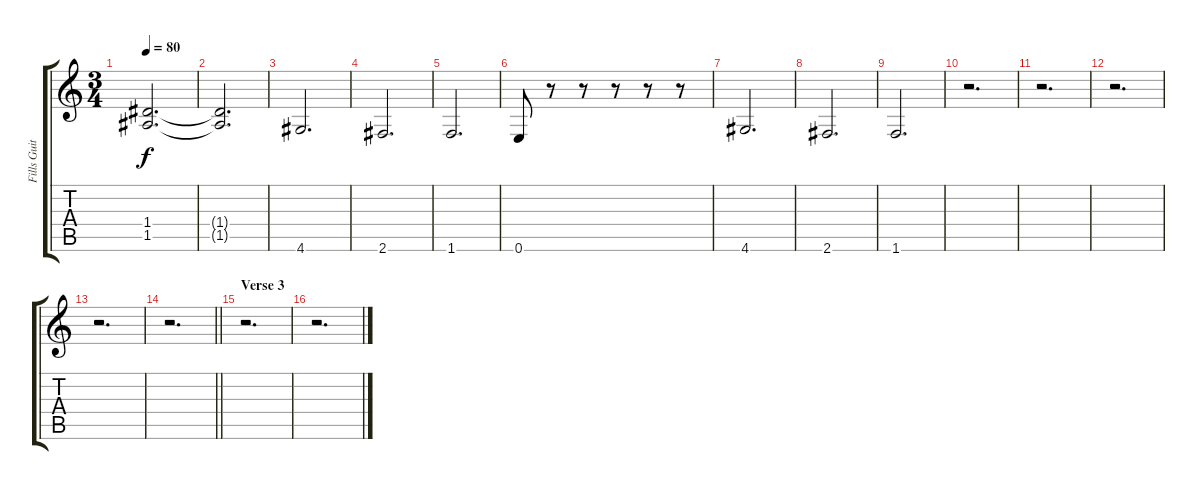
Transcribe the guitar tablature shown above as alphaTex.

\track ("Fills Guitar" "Fills Guit") {instrument distortionguitar}
\staff {score tabs}
\tuning (E4 B3 G3 D3 A2 E2) {hide}
\ts (3 4)
\tempo 80
\clef g2
\ks c
(1.4 1.5).2{d dy f} |
(1.4{t} 1.5{t}).2{d} |
4.6.2{d volume 10} |
2.6.2{d} |
1.6.2{d} |
0.6.8 r.8 r.8 r.8 r.8 r.8 |
4.6.2{d volume 10} |
2.6.2{d} |
1.6.2{d} |
r.2{d} |
r.2{d} |
r.2{d} |
r.2{d} |
\barLineRight lightlight
r.2{d} |
\section ("" "Verse 3")
r.2{d} |
r.2{d}
